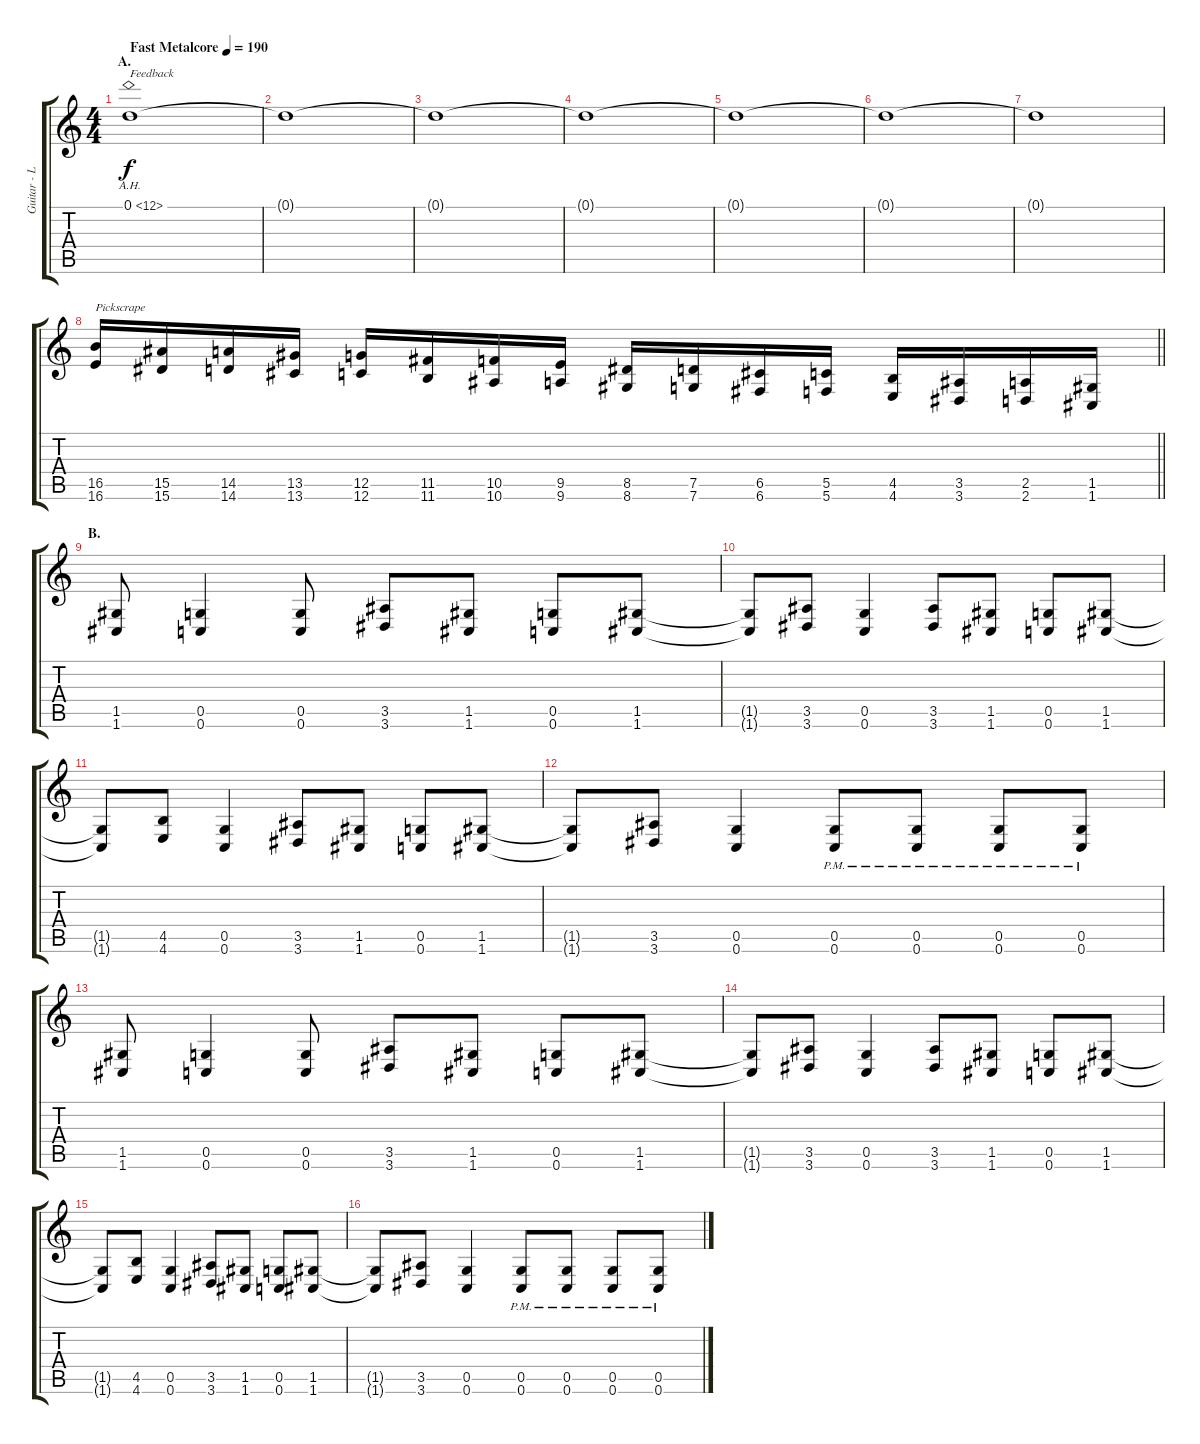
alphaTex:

\track ("Guitar - Left" "Guitar - L") {instrument acousticguitarsteel}
\staff {score tabs}
\tuning (D4 A3 F3 C3 G2 C2) {hide}
\ts (4 4)
\section ("" "A.")
\tempo (190 "Fast Metalcore")
\clef g2
\ks c
0.1{ah 12}.1{txt "Feedback" dy f volume 8 instrument acousticguitarsteel} |
0.1{t}.1 |
0.1{t}.1 |
0.1{t}.1 |
0.1{t}.1 |
0.1{t}.1 |
0.1{t}.1 |
\barLineRight lightlight
(16.5 16.6).16{txt "Pickscrape" volume 14 instrument guitarfretnoise} (15.5 15.6).16 (14.5 14.6).16 (13.5 13.6).16 (12.5 12.6).16 (11.5 11.6).16 (10.5 10.6).16 (9.5 9.6).16 (8.5 8.6).16 (7.5 7.6).16 (6.5 6.6).16 (5.5 5.6).16 (4.5 4.6).16 (3.5 3.6).16 (2.5 2.6).16 (1.5 1.6).16 |
\section ("" "B.")
(1.5 1.6).8{instrument distortionguitar} (0.5 0.6).4 (0.5 0.6).8 (3.5 3.6).8 (1.5 1.6).8 (0.5 0.6).8 (1.5 1.6).8 |
(1.5{t} 1.6{t}).8 (3.5 3.6).8 (0.5 0.6).4 (3.5 3.6).8 (1.5 1.6).8 (0.5 0.6).8 (1.5 1.6).8 |
(1.5{t} 1.6{t}).8 (4.5 4.6).8 (0.5 0.6).4 (3.5 3.6).8 (1.5 1.6).8 (0.5 0.6).8 (1.5 1.6).8 |
(1.5{t} 1.6{t}).8 (3.5 3.6).8 (0.5 0.6).4 (0.5{pm} 0.6{pm}).8 (0.5{pm} 0.6{pm}).8 (0.5{pm} 0.6{pm}).8 (0.5{pm} 0.6{pm}).8 |
(1.5 1.6).8 (0.5 0.6).4 (0.5 0.6).8 (3.5 3.6).8 (1.5 1.6).8 (0.5 0.6).8 (1.5 1.6).8 |
(1.5{t} 1.6{t}).8 (3.5 3.6).8 (0.5 0.6).4 (3.5 3.6).8 (1.5 1.6).8 (0.5 0.6).8 (1.5 1.6).8 |
(1.5{t} 1.6{t}).8 (4.5 4.6).8 (0.5 0.6).4 (3.5 3.6).8 (1.5 1.6).8 (0.5 0.6).8 (1.5 1.6).8 |
(1.5{t} 1.6{t}).8 (3.5 3.6).8 (0.5 0.6).4 (0.5{pm} 0.6{pm}).8 (0.5{pm} 0.6{pm}).8 (0.5{pm} 0.6{pm}).8 (0.5{pm} 0.6{pm}).8
